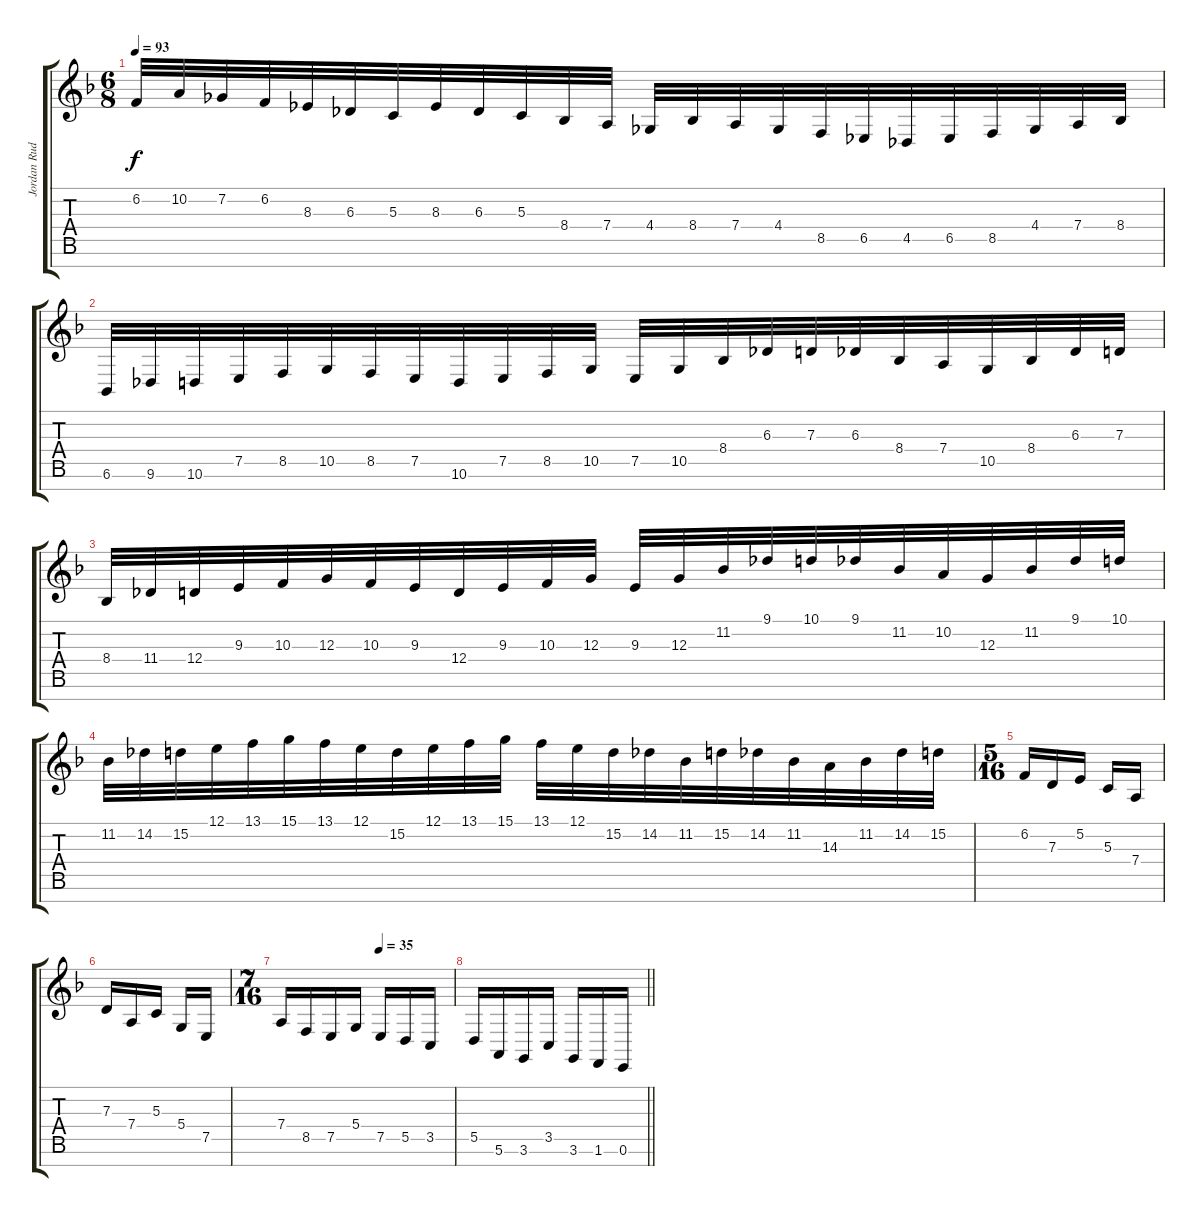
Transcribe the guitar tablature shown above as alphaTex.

\track ("Jordan Rudess - Keyboard" "Jordan Rud") {instrument lead2sawtooth}
\staff {score tabs}
\tuning (E4 B3 G3 D3 A2 E2 B1) {hide}
\ts (6 8)
\tempo 93
\clef g2
\ks dminor
6.2.32{dy f} 10.2.32 7.2.32 6.2.32 8.3.32 6.3.32 5.3.32 8.3.32 6.3.32 5.3.32 8.4.32 7.4.32 4.4.32 8.4.32 7.4.32 4.4.32 8.5.32 6.5.32 4.5.32 6.5.32 8.5.32 4.4.32 7.4.32 8.4.32 |
6.6.32 9.6.32 10.6.32 7.5.32 8.5.32 10.5.32 8.5.32 7.5.32 10.6.32 7.5.32 8.5.32 10.5.32 7.5.32 10.5.32 8.4.32 6.3.32 7.3.32 6.3.32 8.4.32 7.4.32 10.5.32 8.4.32 6.3.32 7.3.32 |
8.4.32 11.4.32 12.4.32 9.3.32 10.3.32 12.3.32 10.3.32 9.3.32 12.4.32 9.3.32 10.3.32 12.3.32 9.3.32 12.3.32 11.2.32 9.1.32 10.1.32 9.1.32 11.2.32 10.2.32 12.3.32 11.2.32 9.1.32 10.1.32 |
11.2.32 14.2.32 15.2.32 12.1.32 13.1.32 15.1.32 13.1.32 12.1.32 15.2.32 12.1.32 13.1.32 15.1.32 13.1.32 12.1.32 15.2.32 14.2.32 11.2.32 15.2.32 14.2.32 11.2.32 14.3.32 11.2.32 14.2.32 15.2.32 |
\ts (5 16)
6.2.16 7.3.16 5.2.16 5.3.16 7.4.16 |
7.3.16 7.4.16 5.3.16 5.4.16 7.5.16 |
\ts (7 16)
\tempo (35 0.5714285714285714)
7.4.16 8.5.16 7.5.16 5.4.16 7.5.16 5.5.16 3.5.16 |
\barLineRight lightlight
5.5.16 5.6.16 3.6.16 3.5.16 3.6.16 1.6.16 0.6.16
